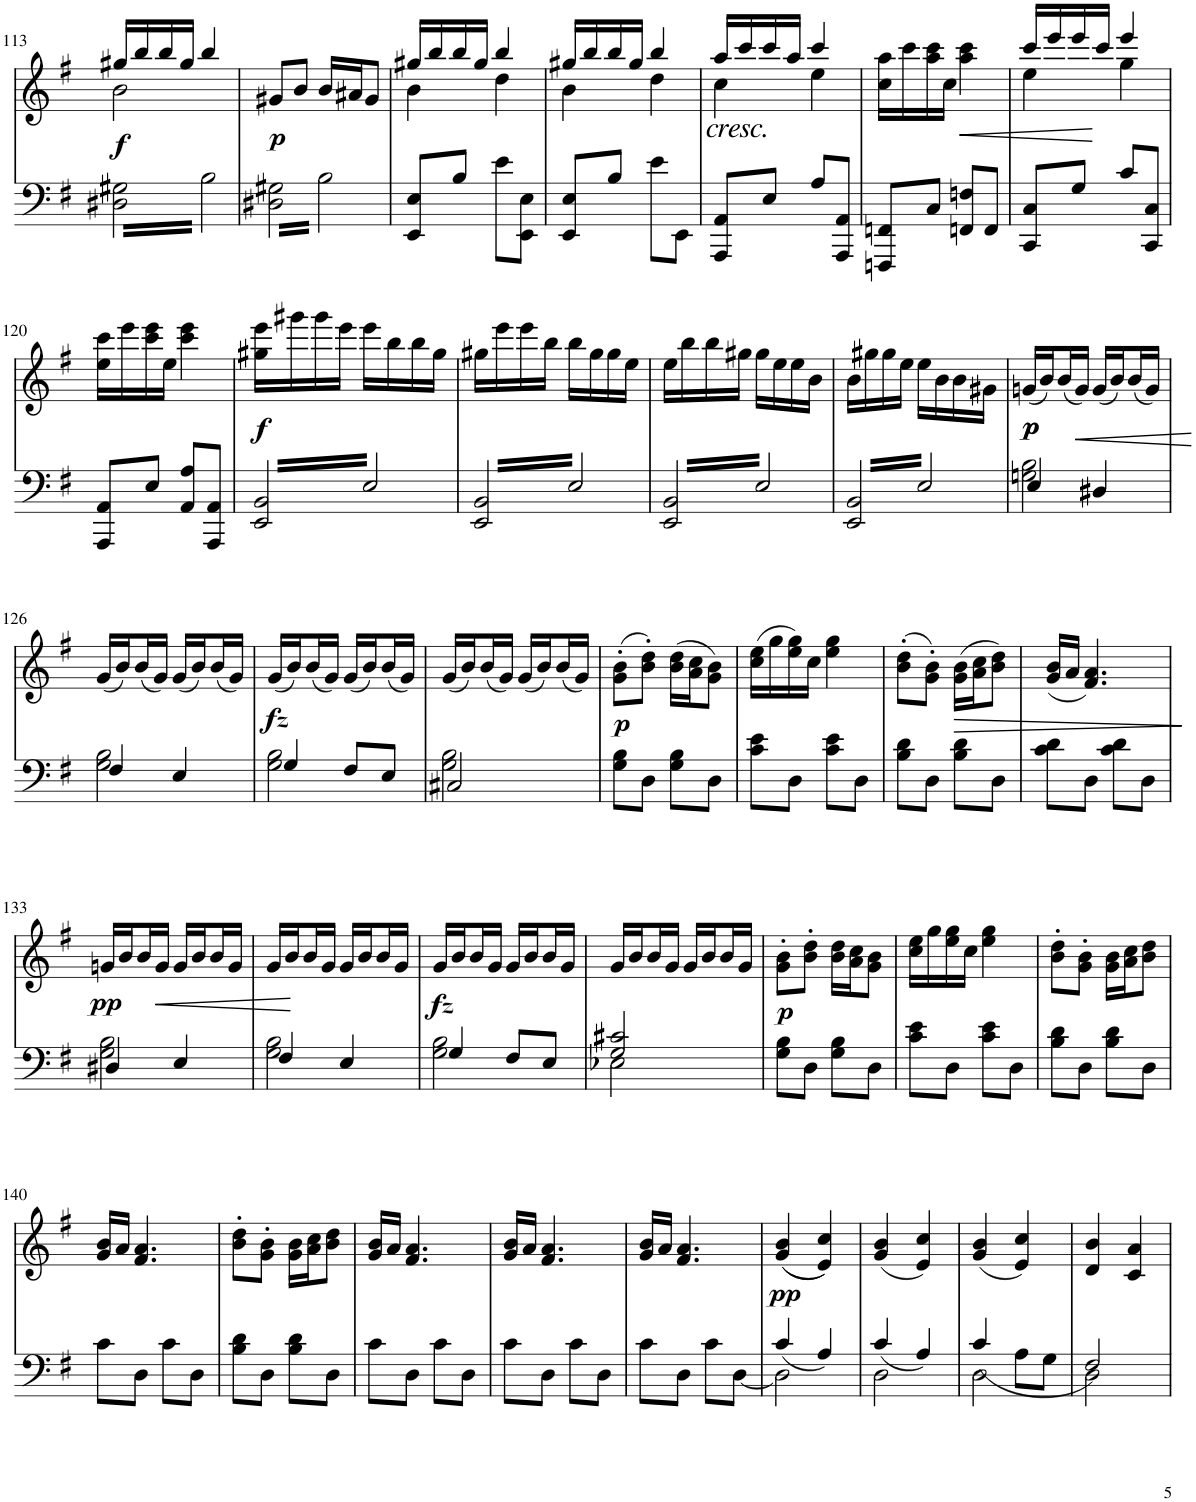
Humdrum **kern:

**kern	**kern	**dynam
*part1	*part1	*part1
*staff2	*staff1	*staff1/2
*I"Piano	*	*
*I'Pno.	*	*
!!LO:PB:g=z
*clefF4	*clefG2	*
*k[f#]	*k[f#]	*
*M2/4	*M2/4	*
=113	=113	=113
*	*^	*
!	!	!	!LO:DY:b
6.D#X\ 6.G#X\	16gg#X/LL	2b\	f
.	16bb/	.	.
.	16bb/	.	.
.	16gg#/JJ	.	.
6.B\	4bb/	.	.
*	*v	*v	*
=114	=114	=114
!	!	!LO:DY:b
6.D#X\ 6.G#X\	8g#X/L	p
.	8b/J	.
6.B\	16b/LL	.
.	16a#X/J	.
.	8g#/J	.
=115	=115	=115
*	*^	*
8EE/ 8E/L	16gg#X/LL	4b\	.
.	16bb/	.	.
8B/J	16bb/	.	.
.	16gg#/JJ	.	.
8e\L	4bb/	4dd\	.
8EE\ 8E\J	.	.	.
=116	=116	=116	=116
8EE/ 8E/L	16gg#X/LL	4b\	.
.	16bb/	.	.
8B/J	16bb/	.	.
.	16gg#/JJ	.	.
8e\L	4bb/	4dd\	.
8EE\J	.	.	.
=117	=117	=117	=117
!	!LO:TX:b:i:t=cresc.	!	!
8AAA/ 8AA/L	16aa/LL	4cc\	.
.	16ccc/	.	.
8E/J	16ccc/	.	.
.	16aa/JJ	.	.
8A/L	4ccc/	4ee\	.
8AAA/ 8AA/J	.	.	.
*	*v	*v	*
=118	=118	=118
8FFFn/ 8FFn/L	16cc\ 16aa\LL	.
.	16ccc\	.
8C/J	16aa\ 16ccc\	.
.	16cc\JJ	.
!	!	!LO:HP:b
8FFn/ 8Fn/L	4aa\ 4ccc\	<
8FF/J	.	.
.	.	[
=119	=119	=119
*	*^	*
8CC/ 8C/L	16ccc/LL	4ee\	.
.	16eee/	.	.
8G/J	16eee/	.	.
.	16ccc/JJ	.	.
8c/L	4eee/	4gg\	.
8CC/ 8C/J	.	.	.
!!LO:LB:g=z	!!
=120	=120	=120	=120
8AAA/ 8AA/L	16ee\ 16ccc\LL	4ryy	.
.	16eee\	.	.
8E/J	16ccc\ 16eee\	.	.
.	16ee\JJ	.	.
8AA/ 8A/L	4ccc\ 4eee\	4ryy	.
8AAA/ 8AA/J	.	.	.
*	*v	*v	*
=121	=121	=121
!	!	!LO:DY:b
6.EE/ 6.BB/	16gg#X\ 16eee\LL	f
.	16ggg#X\	.
.	16ggg#\	.
.	16eee\JJ	.
6.E/	16eee\LL	.
.	16bb\	.
.	16bb\	.
.	16gg#\JJ	.
=122	=122	=122
6.EE/ 6.BB/	16gg#X\LL	.
.	16eee\	.
.	16eee\	.
.	16bb\JJ	.
6.E/	16bb\LL	.
.	16gg#\	.
.	16gg#\	.
.	16ee\JJ	.
=123	=123	=123
6.EE/ 6.BB/	16ee\LL	.
.	16bb\	.
.	16bb\	.
.	16gg#X\JJ	.
6.E/	16gg#\LL	.
.	16ee\	.
.	16ee\	.
.	16b\JJ	.
=124	=124	=124
6.EE/ 6.BB/	16b\LL	.
.	16gg#X\	.
.	16gg#\	.
.	16ee\JJ	.
6.E/	16ee\LL	.
.	16b\	.
.	16b\	.
.	16g#X\JJ	.
=125	=125	=125
*^	*	*
!	!	!	!LO:DY:b
!	!	!	!LO:DY:n=1:b
4E/	2Gn\ 2B\	(16gn/LL	p p
.	.	16b/J)	.
.	.	(16b/L	.
!	!	!	!LO:HP:b
.	.	16g/JJ)	<
4D#X/	.	(16g/LL	[
.	.	16b/J)	.
.	.	(16b/L	.
.	.	16g/JJ)	.
!!LO:LB:g=z
=126	=126	=126	=126
4F#/	2G\ 2B\	(16g/LL	.
.	.	16b/J)	.
.	.	(16b/L	.
.	.	16g/JJ)	.
4E/	.	(16g/LL	.
.	.	16b/J)	.
.	.	(16b/L	.
.	.	16g/JJ)	.
=127	=127	=127	=127
!	!	!	!LO:DY:b
4G/	2G\ 2B\	(16g/LL	fz
.	.	16b/J)	.
.	.	(16b/L	.
.	.	16g/JJ)	.
8F#/L	.	(16g/LL	.
.	.	16b/J)	.
8E/J	.	(16b/L	.
.	.	16g/JJ)	.
=128	=128	=128	=128
2C#X/	2G\ 2B\	(16g/LL	.
.	.	16b/J)	.
.	.	(16b/L	.
.	.	16g/JJ)	.
.	.	(16g/LL	.
.	.	16b/J)	.
.	.	(16b/L	.
.	.	16g/JJ)	.
*v	*v	*	*
=129	=129	=129
!	!	!LO:DY:b
8G\ 8B\L	(8g\' 8b\'L	p
8D\J	8b\' 8dd\'J)	.
8G\ 8B\L	(16b\ 16dd\LL	.
.	16a\ 16cc\J	.
8D\J	8g\ 8b\J)	.
=130	=130	=130
8c\ 8e\L	(16cc\ 16ee\LL	.
.	16gg\	.
8D\J	16ee\ 16gg\)	.
.	16cc\JJ	.
8c\ 8e\L	4ee\ 4gg\	.
8D\J	.	.
=131	=131	=131
8B\ 8d\L	(8b\' 8dd\'L	.
8D\J	8g\' 8b\'J)	.
!	!	!LO:HP:b
8B\ 8d\L	(16g\ 16b\LL	>
.	16a\ 16cc\J	.
8D\J	8b\ 8dd\J)	.
.	.	]
=132	=132	=132
8c\ 8d\L	(16g/ 16b/LL	.
.	16a/JJ	.
8D\J	4.f#/ 4.a/)	.
8c\ 8d\L	.	.
8D\J	.	.
!!LO:LB:g=z
=133	=133	=133
*^	*	*
!	!	!	!LO:DY:b
4D#X/	2G\ 2B\	16gn/LL	pp
.	.	16b/J	.
.	.	16b/L	.
!	!	!	!LO:HP:b
.	.	16g/JJ	<
4E/	.	16g/LL	.
.	.	16b/J	[
.	.	16b/L	.
.	.	16g/JJ	.
=134	=134	=134	=134
4F#/	2G\ 2B\	16g/LL	.
.	.	16b/J	.
.	.	16b/L	.
.	.	16g/JJ	.
4E/	.	16g/LL	.
.	.	16b/J	.
.	.	16b/L	.
.	.	16g/JJ	.
=135	=135	=135	=135
!	!	!	!LO:DY:b
4G/	2G\ 2B\	16g/LL	fz
.	.	16b/J	.
.	.	16b/L	.
.	.	16g/JJ	.
8F#/L	.	16g/LL	.
.	.	16b/J	.
8E/J	.	16b/L	.
.	.	16g/JJ	.
=136	=136	=136	=136
2G/ 2c#X/	2E-X\	16g/LL	.
.	.	16b/J	.
.	.	16b/L	.
.	.	16g/JJ	.
.	.	16g/LL	.
.	.	16b/J	.
.	.	16b/L	.
.	.	16g/JJ	.
*v	*v	*	*
=137	=137	=137
!	!	!LO:DY:b
8G\ 8B\L	8g\' 8b\'L	p
8D\J	8b\' 8dd\'J	.
8G\ 8B\L	16b\ 16dd\LL	.
.	16a\ 16cc\J	.
8D\J	8g\ 8b\J	.
=138	=138	=138
8c\ 8e\L	16cc\ 16ee\LL	.
.	16gg\	.
8D\J	16ee\ 16gg\	.
.	16cc\JJ	.
8c\ 8e\L	4ee\ 4gg\	.
8D\J	.	.
=139	=139	=139
8B\ 8d\L	8b\' 8dd\'L	.
8D\J	8g\' 8b\'J	.
8B\ 8d\L	16g\ 16b\LL	.
.	16a\ 16cc\J	.
8D\J	8b\ 8dd\J	.
!!LO:LB:g=z
=140	=140	=140
8c\L	16g/ 16b/LL	.
.	16a/JJ	.
8D\J	4.f#/ 4.a/	.
8c\L	.	.
8D\J	.	.
=141	=141	=141
8B\ 8d\L	8b\' 8dd\'L	.
8D\J	8g\' 8b\'J	.
8B\ 8d\L	16g\ 16b\LL	.
.	16a\ 16cc\J	.
8D\J	8b\ 8dd\J	.
=142	=142	=142
8c\L	16g/ 16b/LL	.
.	16a/JJ	.
8D\J	4.f#/ 4.a/	.
8c\L	.	.
8D\J	.	.
=143	=143	=143
8c\L	16g/ 16b/LL	.
.	16a/JJ	.
8D\J	4.f#/ 4.a/	.
8c\L	.	.
8D\J	.	.
=144	=144	=144
8c\L	16g/ 16b/LL	.
.	16a/JJ	.
8D\J	4.f#/ 4.a/	.
8c\L	.	.
[8D\J	.	.
=145	=145	=145
*^	*	*
!	!	!	!LO:DY:b
2D\]	4c/	((4g/ 4b/	pp
.	4A/	4e/ 4cc/))	.
=146	=146	=146	=146
2D\	4c/	(4g/ 4b/	.
.	4A/	4e/ 4cc/)	.
=147	=147	=147	=147
2D\	4c/	(4g/ 4b/	.
.	8A\L	4e/ 4cc/)	.
.	8G\J	.	.
=148	=148	=148	=148
2F#/	2D\	4d/ 4b/	.
.	.	4c/ 4a/	.
*v	*v	*	*
=	=	=
*-	*-	*-
